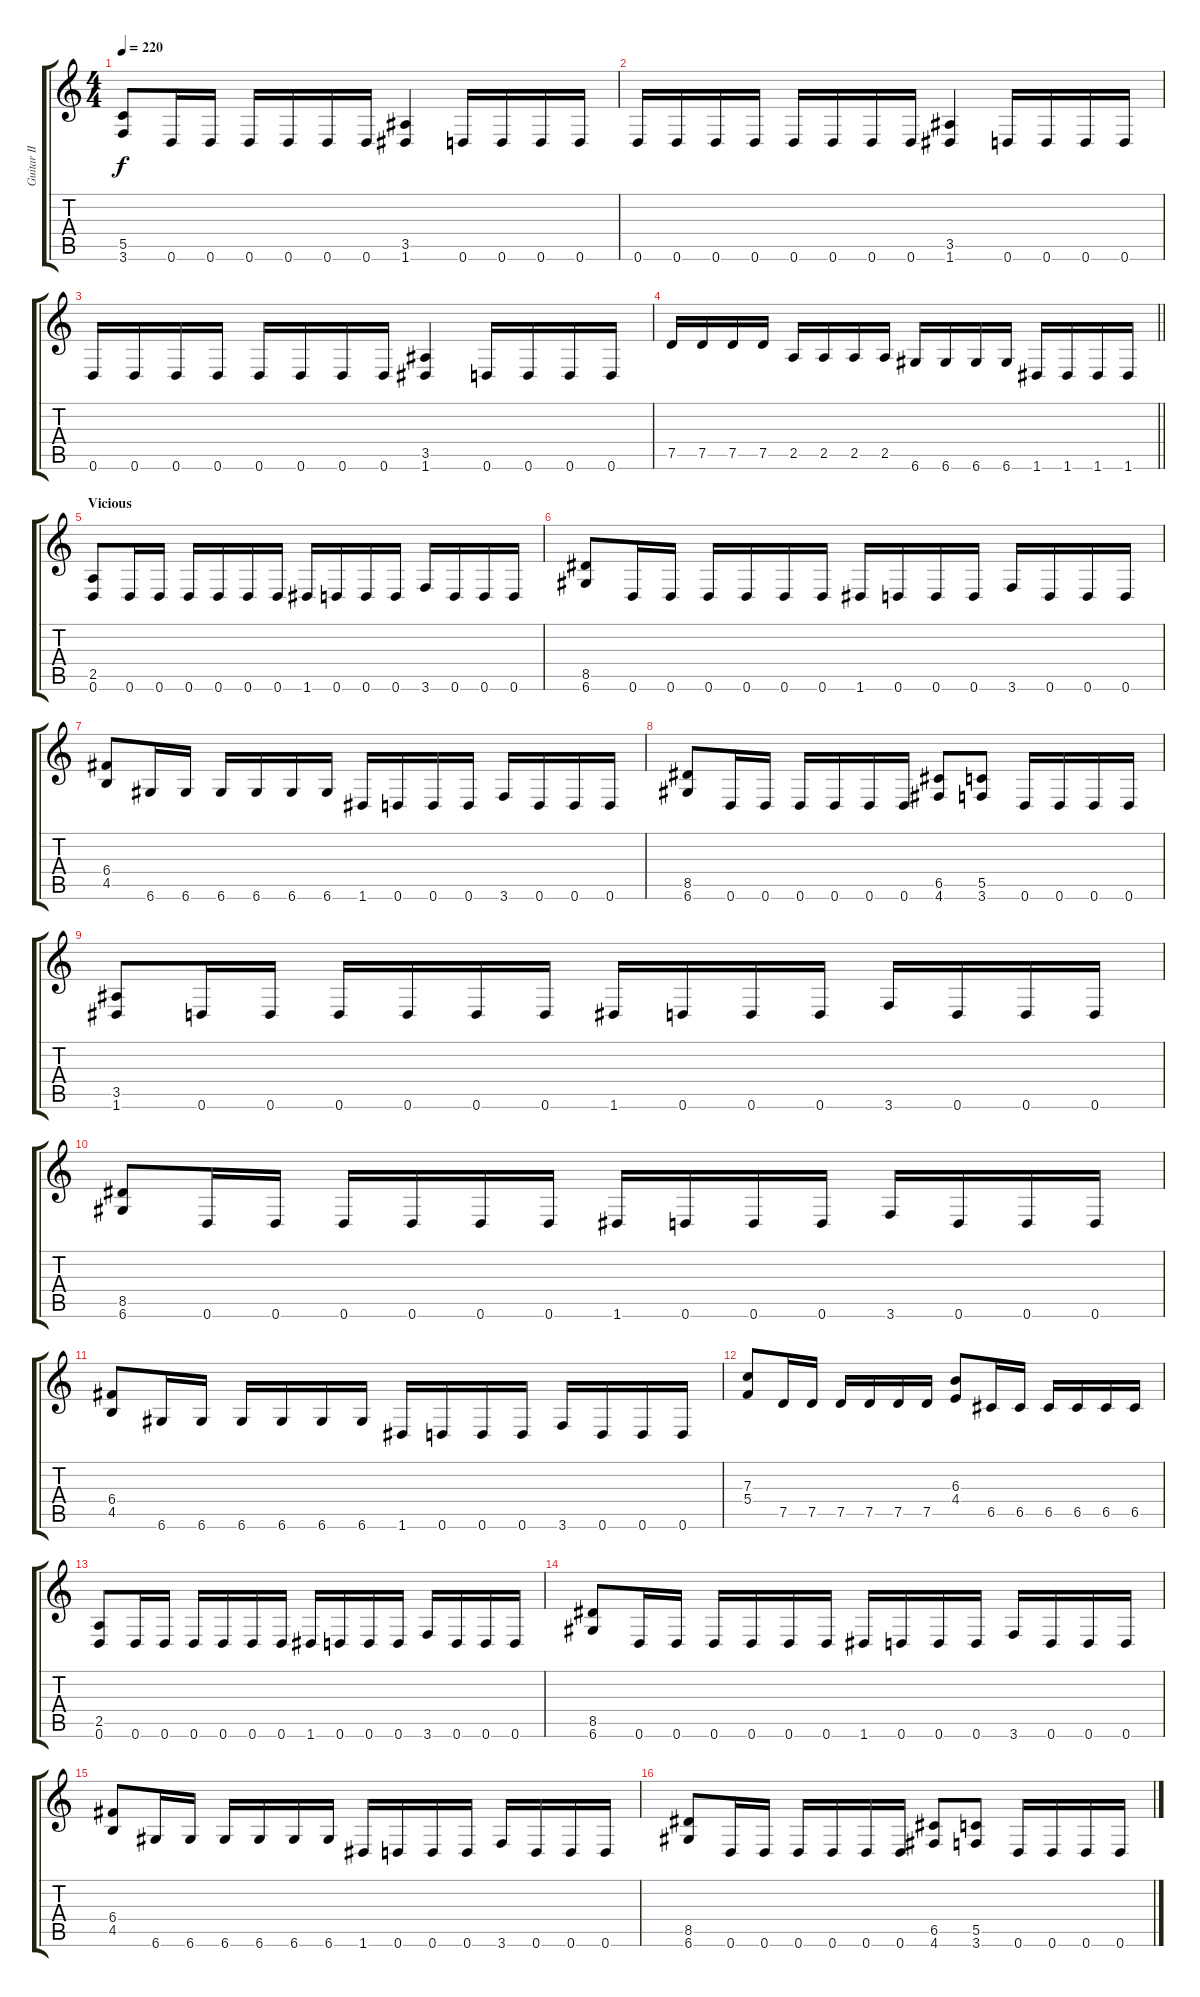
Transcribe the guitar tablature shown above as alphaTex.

\track ("Guitar II" "Guitar II") {instrument distortionguitar}
\staff {score tabs}
\tuning (D4 A3 F3 C3 G2 D2) {hide}
\ts (4 4)
\tempo 220
\clef g2
\ks c
(5.5 3.6).8{dy f} 0.6.16 0.6.16 0.6.16 0.6.16 0.6.16 0.6.16 (3.5 1.6).4 0.6.16 0.6.16 0.6.16 0.6.16 |
0.6.16 0.6.16 0.6.16 0.6.16 0.6.16 0.6.16 0.6.16 0.6.16 (3.5 1.6).4 0.6.16 0.6.16 0.6.16 0.6.16 |
0.6.16 0.6.16 0.6.16 0.6.16 0.6.16 0.6.16 0.6.16 0.6.16 (3.5 1.6).4 0.6.16 0.6.16 0.6.16 0.6.16 |
\barLineRight lightlight
7.5.16 7.5.16 7.5.16 7.5.16 2.5.16 2.5.16 2.5.16 2.5.16 6.6.16 6.6.16 6.6.16 6.6.16 1.6.16 1.6.16 1.6.16 1.6.16 |
\section ("" "Vicious")
(2.5 0.6).8 0.6.16 0.6.16 0.6.16 0.6.16 0.6.16 0.6.16 1.6.16 0.6.16 0.6.16 0.6.16 3.6.16 0.6.16 0.6.16 0.6.16 |
(8.5 6.6).8 0.6.16 0.6.16 0.6.16 0.6.16 0.6.16 0.6.16 1.6.16 0.6.16 0.6.16 0.6.16 3.6.16 0.6.16 0.6.16 0.6.16 |
(6.4 4.5).8 6.6.16 6.6.16 6.6.16 6.6.16 6.6.16 6.6.16 1.6.16 0.6.16 0.6.16 0.6.16 3.6.16 0.6.16 0.6.16 0.6.16 |
(8.5 6.6).8 0.6.16 0.6.16 0.6.16 0.6.16 0.6.16 0.6.16 (6.5 4.6).8 (5.5 3.6).8 0.6.16 0.6.16 0.6.16 0.6.16 |
(3.5 1.6).8 0.6.16 0.6.16 0.6.16 0.6.16 0.6.16 0.6.16 1.6.16 0.6.16 0.6.16 0.6.16 3.6.16 0.6.16 0.6.16 0.6.16 |
(8.5 6.6).8 0.6.16 0.6.16 0.6.16 0.6.16 0.6.16 0.6.16 1.6.16 0.6.16 0.6.16 0.6.16 3.6.16 0.6.16 0.6.16 0.6.16 |
(6.4 4.5).8 6.6.16 6.6.16 6.6.16 6.6.16 6.6.16 6.6.16 1.6.16 0.6.16 0.6.16 0.6.16 3.6.16 0.6.16 0.6.16 0.6.16 |
(7.3 5.4).8 7.5.16 7.5.16 7.5.16 7.5.16 7.5.16 7.5.16 (6.3 4.4).8 6.5.16 6.5.16 6.5.16 6.5.16 6.5.16 6.5.16 |
(2.5 0.6).8 0.6.16 0.6.16 0.6.16 0.6.16 0.6.16 0.6.16 1.6.16 0.6.16 0.6.16 0.6.16 3.6.16 0.6.16 0.6.16 0.6.16 |
(8.5 6.6).8 0.6.16 0.6.16 0.6.16 0.6.16 0.6.16 0.6.16 1.6.16 0.6.16 0.6.16 0.6.16 3.6.16 0.6.16 0.6.16 0.6.16 |
(6.4 4.5).8 6.6.16 6.6.16 6.6.16 6.6.16 6.6.16 6.6.16 1.6.16 0.6.16 0.6.16 0.6.16 3.6.16 0.6.16 0.6.16 0.6.16 |
(8.5 6.6).8 0.6.16 0.6.16 0.6.16 0.6.16 0.6.16 0.6.16 (6.5 4.6).8 (5.5 3.6).8 0.6.16 0.6.16 0.6.16 0.6.16
